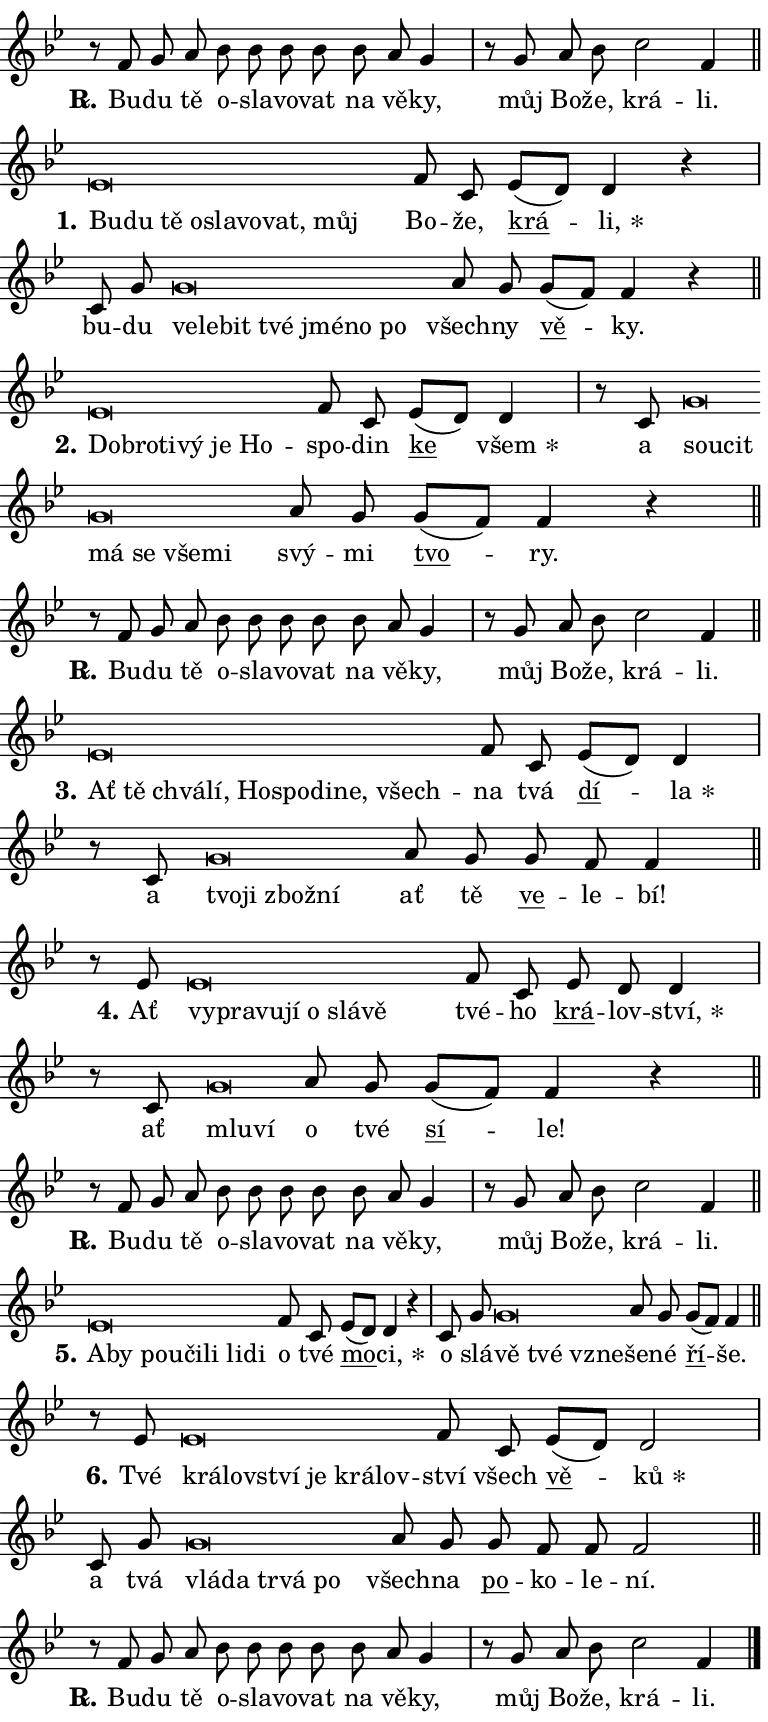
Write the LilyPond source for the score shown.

\version "2.24.0"
\header { tagline = "" }
\paper {
  indent = 0\cm
  top-margin = 0\cm
  right-margin = 0.13\cm % to fit lyric hyphens
  bottom-margin = 0\cm
  left-margin = 0\cm
  paper-width = 13\cm
  page-breaking = #ly:one-page-breaking
  system-system-spacing.basic-distance = #11
  score-system-spacing.basic-distance = #11
  ragged-last = ##f
}


%% Author: Thomas Morley
%% https://lists.gnu.org/archive/html/lilypond-user/2020-05/msg00002.html
#(define (line-position grob)
"Returns position of @var[grob} in current system:
   @code{'start}, if at first time-step
   @code{'end}, if at last time-step
   @code{'middle} otherwise
"
  (let* ((col (ly:item-get-column grob))
         (ln (ly:grob-object col 'left-neighbor))
         (rn (ly:grob-object col 'right-neighbor))
         (col-to-check-left (if (ly:grob? ln) ln col))
         (col-to-check-right (if (ly:grob? rn) rn col))
         (break-dir-left
           (and
             (ly:grob-property col-to-check-left 'non-musical #f)
             (ly:item-break-dir col-to-check-left)))
         (break-dir-right
           (and
             (ly:grob-property col-to-check-right 'non-musical #f)
             (ly:item-break-dir col-to-check-right))))
        (cond ((eqv? 1 break-dir-left) 'start)
              ((eqv? -1 break-dir-right) 'end)
              (else 'middle))))

#(define (tranparent-at-line-position vctor)
  (lambda (grob)
  "Relying on @code{line-position} select the relevant enry from @var{vctor}.
Used to determine transparency,"
    (case (line-position grob)
      ((end) (not (vector-ref vctor 0)))
      ((middle) (not (vector-ref vctor 1)))
      ((start) (not (vector-ref vctor 2))))))

noteHeadBreakVisibility =
#(define-music-function (break-visibility)(vector?)
"Makes @code{NoteHead}s transparent relying on @var{break-visibility}"
#{
  \override NoteHead.transparent =
    #(tranparent-at-line-position break-visibility)
#})

#(define delete-ledgers-for-transparent-note-heads
  (lambda (grob)
    "Reads whether a @code{NoteHead} is transparent.
If so this @code{NoteHead} is removed from @code{'note-heads} from
@var{grob}, which is supposed to be @code{LedgerLineSpanner}.
As a result ledgers are not printed for this @code{NoteHead}"
    (let* ((nhds-array (ly:grob-object grob 'note-heads))
           (nhds-list
             (if (ly:grob-array? nhds-array)
                 (ly:grob-array->list nhds-array)
                 '()))
           ;; Relies on the transparent-property being done before
           ;; Staff.LedgerLineSpanner.after-line-breaking is executed.
           ;; This is fragile ...
           (to-keep
             (remove
               (lambda (nhd)
                 (ly:grob-property nhd 'transparent #f))
               nhds-list)))
      ;; TODO find a better method to iterate over grob-arrays, similiar
      ;; to filter/remove etc for lists
      ;; For now rebuilt from scratch
      (set! (ly:grob-object grob 'note-heads)  '())
      (for-each
        (lambda (nhd)
          (ly:pointer-group-interface::add-grob grob 'note-heads nhd))
        to-keep))))

squashNotes = {
  \override NoteHead.X-extent = #'(-0.2 . 0.2)
  \override NoteHead.Y-extent = #'(-0.75 . 0)
  \override NoteHead.stencil =
    #(lambda (grob)
       (let ((pos (ly:grob-property grob 'staff-position)))
         (begin
           (if (< pos -7) (display "ERROR: Lower brevis then expected\n") (display ""))
           (if (<= pos -6) ly:text-interface::print ly:note-head::print))))
}
unSquashNotes = {
  \revert NoteHead.X-extent
  \revert NoteHead.Y-extent
  \revert NoteHead.stencil
}

hideNotes = \noteHeadBreakVisibility #begin-of-line-visible
unHideNotes = \noteHeadBreakVisibility #all-visible

% work-around for resetting accidentals
% https://lilypond.org/doc/v2.23/Documentation/notation/displaying-rhythms#unmetered-music
cadenzaMeasure = {
  \cadenzaOff
  \partial 1024 s1024
  \cadenzaOn
}

#(define-markup-command (accent layout props text) (markup?)
  "Underline accented syllable"
  (interpret-markup layout props
    #{\markup \override #'(offset . 4.3) \underline { #text }#}))

responsum = \markup \concat {
  "R" \hspace #-1.05 \path #0.1 #'((moveto 0 0.07) (lineto 0.9 0.8)) \hspace #0.05 "."
}

spaceSize = #0.6828661417322834 % exact space size for TeX Gyre Schola

\layout {
  \context {
    \Staff
    \remove "Time_signature_engraver"
    \override LedgerLineSpanner.after-line-breaking = #delete-ledgers-for-transparent-note-heads
  }
  \context {
    \Lyrics {
      \override LyricSpace.minimum-distance = \spaceSize
      \override LyricText.font-name = #"TeX Gyre Schola"
      \override LyricText.font-size = 1
      \override StanzaNumber.font-name = #"TeX Gyre Schola Bold"
      \override StanzaNumber.font-size = 1
    }
  }
  \context {
    \Score 
    \override NoteHead.text =
      #(lambda (grob) 
        (let ((pos (ly:grob-property grob 'staff-position)))
          #{\markup {
            \combine
              \halign #-0.55 \raise #(if (= pos -6) 0 0.5) \override #'(thickness . 2) \draw-line #'(3.2 . 0)
              \musicglyph "noteheads.sM1"
          }#}))
  }
}

% magnetic-lyrics.ily
%
%   written by
%     Jean Abou Samra <jean@abou-samra.fr>
%     Werner Lemberg <wl@gnu.org>
%
%   adapted by
%     Jiri Hon <jiri.hon@gmail.com>
%
% Version 2022-Apr-15

% https://www.mail-archive.com/lilypond-user@gnu.org/msg149350.html

#(define (Left_hyphen_pointer_engraver context)
   "Collect syllable-hyphen-syllable occurrences in lyrics and store
them in properties.  This engraver only looks to the left.  For
example, if the lyrics input is @code{foo -- bar}, it does the
following.

@itemize @bullet
@item
Set the @code{text} property of the @code{LyricHyphen} grob between
@q{foo} and @q{bar} to @code{foo}.

@item
Set the @code{left-hyphen} property of the @code{LyricText} grob with
text @q{foo} to the @code{LyricHyphen} grob between @q{foo} and
@q{bar}.
@end itemize

Use this auxiliary engraver in combination with the
@code{lyric-@/text::@/apply-@/magnetic-@/offset!} hook."
   (let ((hyphen #f)
         (text #f))
     (make-engraver
      (acknowledgers
       ((lyric-syllable-interface engraver grob source-engraver)
        (set! text grob)))
      (end-acknowledgers
       ((lyric-hyphen-interface engraver grob source-engraver)
        ;(when (not (grob::has-interface grob 'lyric-space-interface))
          (set! hyphen grob)));)
      ((stop-translation-timestep engraver)
       (when (and text hyphen)
         (ly:grob-set-object! text 'left-hyphen hyphen))
       (set! text #f)
       (set! hyphen #f)))))

#(define (lyric-text::apply-magnetic-offset! grob)
   "If the space between two syllables is less than the value in
property @code{LyricText@/.details@/.squash-threshold}, move the right
syllable to the left so that it gets concatenated with the left
syllable.

Use this function as a hook for
@code{LyricText@/.after-@/line-@/breaking} if the
@code{Left_@/hyphen_@/pointer_@/engraver} is active."
   (let ((hyphen (ly:grob-object grob 'left-hyphen #f)))
     (when hyphen
       (let ((left-text (ly:spanner-bound hyphen LEFT)))
         (when (grob::has-interface left-text 'lyric-syllable-interface)
           (let* ((common (ly:grob-common-refpoint grob left-text X))
                  (this-x-ext (ly:grob-extent grob common X))
                  (left-x-ext
                   (begin
                     ;; Trigger magnetism for left-text.
                     (ly:grob-property left-text 'after-line-breaking)
                     (ly:grob-extent left-text common X)))
                  ;; `delta` is the gap width between two syllables.
                  (delta (- (interval-start this-x-ext)
                            (interval-end left-x-ext)))
                  (details (ly:grob-property grob 'details))
                  (threshold (assoc-get 'squash-threshold details 0.2)))
             (when (< delta threshold)
               (let* (;; We have to manipulate the input text so that
                      ;; ligatures crossing syllable boundaries are not
                      ;; disabled.  For languages based on the Latin
                      ;; script this is essentially a beautification.
                      ;; However, for non-Western scripts it can be a
                      ;; necessity.
                      (lt (ly:grob-property left-text 'text))
                      (rt (ly:grob-property grob 'text))
                      (is-space (grob::has-interface hyphen 'lyric-space-interface))
                      (space (if is-space " " ""))
                      (extra-delta (if is-space spaceSize 0))
                      ;; Append new syllable.
                      (ltrt-space (if (and (string? lt) (string? rt))
                                (string-append lt space rt)
                                (make-concat-markup (list lt space rt))))
                      ;; Right-align `ltrt` to the right side.
                      (ltrt-space-markup (grob-interpret-markup
                               grob
                               (make-translate-markup
                                (cons (interval-length this-x-ext) 0)
                                (make-right-align-markup ltrt-space)))))
                 (begin
                   ;; Don't print `left-text`.
                   (ly:grob-set-property! left-text 'stencil #f)
                   ;; Set text and stencil (which holds all collected
                   ;; syllables so far) and shift it to the left.
                   (ly:grob-set-property! grob 'text ltrt-space)
                   (ly:grob-set-property! grob 'stencil ltrt-space-markup)
                   (ly:grob-translate-axis! grob (- (- delta extra-delta)) X))))))))))


#(define (lyric-hyphen::displace-bounds-first grob)
   ;; Make very sure this callback isn't triggered too early.
   (let ((left (ly:spanner-bound grob LEFT))
         (right (ly:spanner-bound grob RIGHT)))
     (ly:grob-property left 'after-line-breaking)
     (ly:grob-property right 'after-line-breaking)
     (ly:lyric-hyphen::print grob)))

squashThreshold = #0.4

\layout {
  \context {
    \Lyrics
    \consists #Left_hyphen_pointer_engraver
    \override LyricText.after-line-breaking =
      #lyric-text::apply-magnetic-offset!
    \override LyricHyphen.stencil = #lyric-hyphen::displace-bounds-first
    \override LyricText.details.squash-threshold = \squashThreshold
    \override LyricHyphen.minimum-distance = 0
    \override LyricHyphen.minimum-length = \squashThreshold
  }
}

squashText = \override LyricText.details.squash-threshold = 9999
unSquashText = \override LyricText.details.squash-threshold = \squashThreshold

leftText = \override LyricText.self-alignment-X = #LEFT
unLeftText = \revert LyricText.self-alignment-X

starOffset = #(lambda (grob) 
                (let ((x_offset (ly:self-alignment-interface::aligned-on-x-parent grob)))
                  (if (= x_offset 0) 0 (+ x_offset 1.2))))

star = #(define-music-function (syllable)(string?)
"Append star separator at the end of a syllable"
#{
  \once \override LyricText.X-offset = #starOffset
  \lyricmode { \markup {
    #syllable
    \override #'((font-name . "TeX Gyre Schola Bold")) \hspace #0.2 \lower #0.65 \larger "*"
  } }
#})

starAccent = #(define-music-function (syllable)(string?)
"Append star separator at the end of a syllable and make accent"
#{
  \once \override LyricText.X-offset = #starOffset
  \lyricmode { \markup {
    \accent #syllable
    \override #'((font-name . "TeX Gyre Schola Bold")) \hspace #0.2 \lower #0.65 \larger "*"
  } }
#})

breath = #(define-music-function (syllable)(string?)
"Append breathing indicator at the end of a syllable"
#{
  \lyricmode { \markup { #syllable "+" } }
#})

optionalBreath = #(define-music-function (syllable)(string?)
"Append optional breathing indicator at the end of a syllable"
#{
  \lyricmode { \markup { #syllable "(+)" } }
#})


\score {
    <<
        \new Voice = "melody" { \cadenzaOn \key bes \major \relative { r8 f' g a bes bes bes bes \bar "" bes a g4 \cadenzaMeasure \bar "|" r8 g a bes \bar "" c2 f,4 \cadenzaMeasure \bar "||" \break } }
        \new Lyrics \lyricsto "melody" { \lyricmode { \set stanza = \responsum
Bu -- du tě o -- sla -- vo -- vat na vě -- ky, můj Bo -- že, krá -- li. } }
    >>
    \layout {}
}

\score {
    <<
        \new Voice = "melody" { \cadenzaOn \key bes \major \relative { \squashNotes es'\breve*1/16 \hideNotes \breve*1/16 \bar "" \breve*1/16 \bar "" \breve*1/16 \bar "" \breve*1/16 \bar "" \breve*1/16 \bar "" \breve*1/16 \breve*1/16 \bar "" \unHideNotes \unSquashNotes f8 c \bar "" es[( d)] d4 r \cadenzaMeasure \bar "|" c8 g' \bar "" \squashNotes g\breve*1/16 \hideNotes \breve*1/16 \bar "" \breve*1/16 \bar "" \breve*1/16 \bar "" \breve*1/16 \bar "" \breve*1/16 \breve*1/16 \bar "" \unHideNotes \unSquashNotes a8 g \bar "" g[( f)] f4 r \cadenzaMeasure \bar "||" \break } }
        \new Lyrics \lyricsto "melody" { \lyricmode { \set stanza = "1."
\leftText Bu -- \squashText du tě o -- sla -- vo -- vat, můj \unLeftText \unSquashText Bo -- že, \markup \accent krá -- \star li, bu -- du \leftText ve -- \squashText le -- bit tvé jmé -- no po \unLeftText \unSquashText všech -- ny \markup \accent vě -- ky. } }
    >>
    \layout {}
}

\score {
    <<
        \new Voice = "melody" { \cadenzaOn \key bes \major \relative { \squashNotes es'\breve*1/16 \hideNotes \breve*1/16 \bar "" \breve*1/16 \bar "" \breve*1/16 \bar "" \breve*1/16 \breve*1/16 \bar "" \unHideNotes \unSquashNotes f8 c \bar "" es[( d)] d4 \cadenzaMeasure \bar "|" r8 c8 \squashNotes g'\breve*1/16 \hideNotes \breve*1/16 \bar "" \breve*1/16 \bar "" \breve*1/16 \bar "" \breve*1/16 \breve*1/16 \bar "" \unHideNotes \unSquashNotes a8 g \bar "" g[( f)] f4 r \cadenzaMeasure \bar "||" \break } }
        \new Lyrics \lyricsto "melody" { \lyricmode { \set stanza = "2."
\leftText Dob -- \squashText ro -- ti -- vý je Ho -- \unLeftText \unSquashText spo -- din \markup \accent ke \star všem a \leftText sou -- \squashText cit má se vše -- mi \unLeftText \unSquashText svý -- mi \markup \accent tvo -- ry. } }
    >>
    \layout {}
}

\score {
    <<
        \new Voice = "melody" { \cadenzaOn \key bes \major \relative { r8 f' g a bes bes bes bes \bar "" bes a g4 \cadenzaMeasure \bar "|" r8 g a bes \bar "" c2 f,4 \cadenzaMeasure \bar "||" \break } }
        \new Lyrics \lyricsto "melody" { \lyricmode { \set stanza = \responsum
Bu -- du tě o -- sla -- vo -- vat na vě -- ky, můj Bo -- že, krá -- li. } }
    >>
    \layout {}
}

\score {
    <<
        \new Voice = "melody" { \cadenzaOn \key bes \major \relative { \squashNotes es'\breve*1/16 \hideNotes \breve*1/16 \bar "" \breve*1/16 \bar "" \breve*1/16 \bar "" \breve*1/16 \bar "" \breve*1/16 \bar "" \breve*1/16 \bar "" \breve*1/16 \breve*1/16 \bar "" \unHideNotes \unSquashNotes f8 c \bar "" es[( d)] d4 \cadenzaMeasure \bar "|" r8 c8 \squashNotes g'\breve*1/16 \hideNotes \breve*1/16 \bar "" \breve*1/16 \breve*1/16 \bar "" \unHideNotes \unSquashNotes a8 g \bar "" g f f4 \cadenzaMeasure \bar "||" \break } }
        \new Lyrics \lyricsto "melody" { \lyricmode { \set stanza = "3."
\leftText Ať \squashText tě chvá -- lí, Ho -- spo -- di -- ne, všech -- \unLeftText \unSquashText na tvá \markup \accent dí -- \star la a \leftText tvo -- \squashText ji zbož -- ní \unLeftText \unSquashText ať tě \markup \accent ve -- le -- bí! } }
    >>
    \layout {}
}

\score {
    <<
        \new Voice = "melody" { \cadenzaOn \key bes \major \relative { r8 es' \squashNotes es\breve*1/16 \hideNotes \breve*1/16 \bar "" \breve*1/16 \bar "" \breve*1/16 \bar "" \breve*1/16 \bar "" \breve*1/16 \breve*1/16 \bar "" \unHideNotes \unSquashNotes f8 c \bar "" es d d4 \cadenzaMeasure \bar "|" r8 c8 \squashNotes g'\breve*1/16 \hideNotes \breve*1/16 \bar "" \unHideNotes \unSquashNotes a8 g \bar "" g[( f)] f4 r \cadenzaMeasure \bar "||" \break } }
        \new Lyrics \lyricsto "melody" { \lyricmode { \set stanza = "4."
Ať \leftText vy -- \squashText pra -- vu -- jí o slá -- vě \unLeftText \unSquashText tvé -- ho \markup \accent krá -- lov -- \star ství, ať \leftText mlu -- \squashText ví \unLeftText \unSquashText o tvé \markup \accent sí -- le! } }
    >>
    \layout {}
}

\score {
    <<
        \new Voice = "melody" { \cadenzaOn \key bes \major \relative { r8 f' g a bes bes bes bes \bar "" bes a g4 \cadenzaMeasure \bar "|" r8 g a bes \bar "" c2 f,4 \cadenzaMeasure \bar "||" \break } }
        \new Lyrics \lyricsto "melody" { \lyricmode { \set stanza = \responsum
Bu -- du tě o -- sla -- vo -- vat na vě -- ky, můj Bo -- že, krá -- li. } }
    >>
    \layout {}
}

\score {
    <<
        \new Voice = "melody" { \cadenzaOn \key bes \major \relative { \squashNotes es'\breve*1/16 \hideNotes \breve*1/16 \bar "" \breve*1/16 \bar "" \breve*1/16 \bar "" \breve*1/16 \bar "" \breve*1/16 \bar "" \breve*1/16 \breve*1/16 \bar "" \unHideNotes \unSquashNotes f8 c \bar "" es[( d)] d4 r \cadenzaMeasure \bar "|" c8 g' \bar "" \squashNotes g\breve*1/16 \hideNotes \breve*1/16 \breve*1/16 \bar "" \unHideNotes \unSquashNotes a8 g \bar "" g[( f)] f4 \cadenzaMeasure \bar "||" \break } }
        \new Lyrics \lyricsto "melody" { \lyricmode { \set stanza = "5."
\leftText A -- \squashText by po -- u -- či -- li li -- di \unLeftText \unSquashText o tvé \markup \accent mo -- \star ci, o slá -- \leftText vě \squashText tvé vzne -- \unLeftText \unSquashText še -- né \markup \accent ří -- še. } }
    >>
    \layout {}
}

\score {
    <<
        \new Voice = "melody" { \cadenzaOn \key bes \major \relative { r8 es' \squashNotes es\breve*1/16 \hideNotes \breve*1/16 \bar "" \breve*1/16 \bar "" \breve*1/16 \bar "" \breve*1/16 \breve*1/16 \bar "" \unHideNotes \unSquashNotes f8 c \bar "" es[( d)] d2 \cadenzaMeasure \bar "|" c8 g' \bar "" \squashNotes g\breve*1/16 \hideNotes \breve*1/16 \bar "" \breve*1/16 \bar "" \breve*1/16 \breve*1/16 \bar "" \unHideNotes \unSquashNotes a8 g \bar "" g f f f2 \cadenzaMeasure \bar "||" \break } }
        \new Lyrics \lyricsto "melody" { \lyricmode { \set stanza = "6."
Tvé \leftText krá -- \squashText lov -- ství je krá -- lov -- \unLeftText \unSquashText ství všech \markup \accent vě -- \star ků a tvá \leftText vlá -- \squashText da tr -- vá po \unLeftText \unSquashText všech -- na \markup \accent po -- ko -- le -- ní. } }
    >>
    \layout {}
}

\score {
    <<
        \new Voice = "melody" { \cadenzaOn \key bes \major \relative { r8 f' g a bes bes bes bes \bar "" bes a g4 \cadenzaMeasure \bar "|" r8 g a bes \bar "" c2 f,4 \cadenzaMeasure \bar "||" \break } \bar "|." }
        \new Lyrics \lyricsto "melody" { \lyricmode { \set stanza = \responsum
Bu -- du tě o -- sla -- vo -- vat na vě -- ky, můj Bo -- že, krá -- li. } }
    >>
    \layout {}
}
